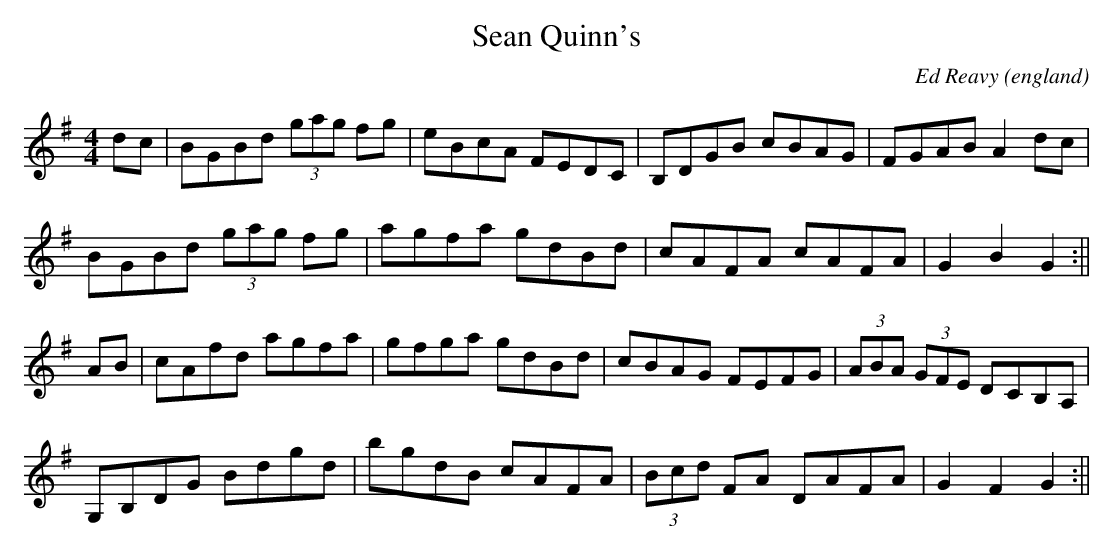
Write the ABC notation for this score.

X:1
T:Sean Quinn's
O:england
C:Ed Reavy
M:4/4
L:1/8
K:G
dc|BGBd (3gag fg|eBcA FEDC|B,DGB cBAG|FGAB A2 dc|
BGBd (3gag fg|agfa gdBd|cAFA cAFA|G2 B2 G2:||
AB|cAfd agfa|gfga gdBd|cBAG FEFG|(3ABA (3GFE DCB,A,|
G,B,DG Bdgd|bgdB cAFA|(3Bcd FA DAFA|G2 F2 G2:||
